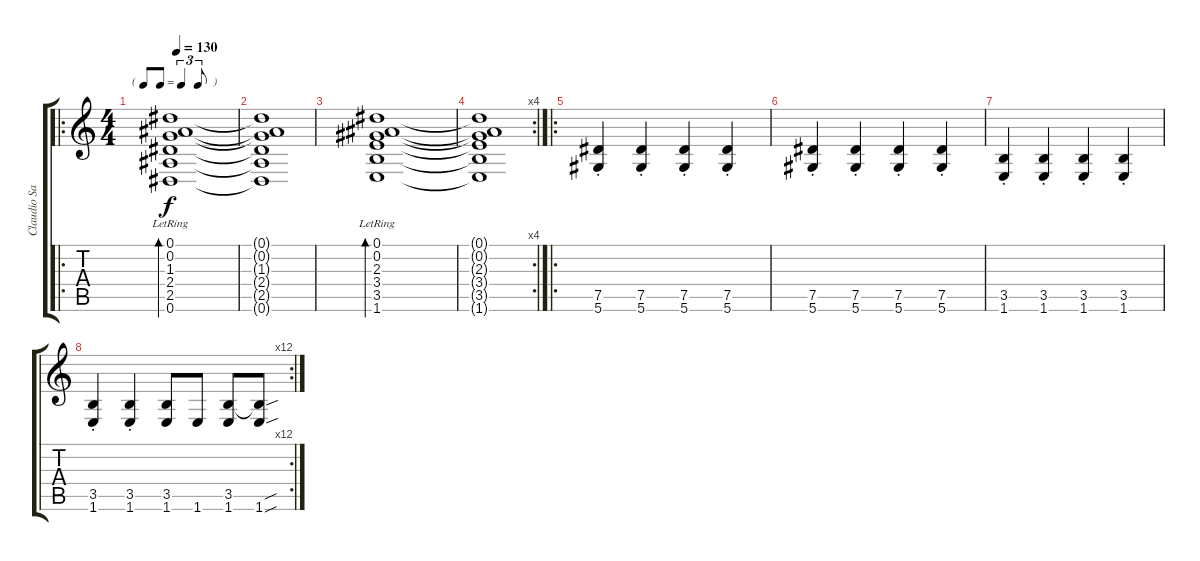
\track ("Claudio Sanchez (Rhythm)" "Claudio Sa") {instrument acousticguitarsteel}
\staff {score tabs}
\tuning (Eb4 Bb3 Gb3 Db3 Ab2 Eb2) {hide}
\ro
\ts (4 4)
\tf triplet8th
\tempo 130
\clef g2
\ks c
(0.1{lr} 0.2{lr} 1.3{lr} 2.4{lr} 2.5{lr} 0.6{lr}).1{bd 30 dy f} |
(0.1{t} 0.2{t} 1.3{t} 2.4{t} 2.5{t} 0.6{t}).1 |
(0.1{lr} 0.2{lr} 2.3{lr} 3.4{lr} 3.5{lr} 1.6{lr}).1{bd 30} |
\rc 4
(0.1{t} 0.2{t} 2.3{t} 3.4{t} 3.5{t} 1.6{t}).1 |
\ro
(7.5{st} 5.6{st}).4 (7.5{st} 5.6{st}).4 (7.5{st} 5.6{st}).4 (7.5{st} 5.6{st}).4 |
(7.5{st} 5.6{st}).4 (7.5{st} 5.6{st}).4 (7.5{st} 5.6{st}).4 (7.5{st} 5.6{st}).4 |
(3.5{st} 1.6{st}).4 (3.5{st} 1.6{st}).4 (3.5{st} 1.6{st}).4 (3.5{st} 1.6{st}).4 |
\rc 12
(3.5{st} 1.6{st}).4 (3.5{st} 1.6{st}).4 (3.5 1.6).8 1.6.8 (3.5 1.6).8 (3.5{sou t} 1.6{sou}).8
